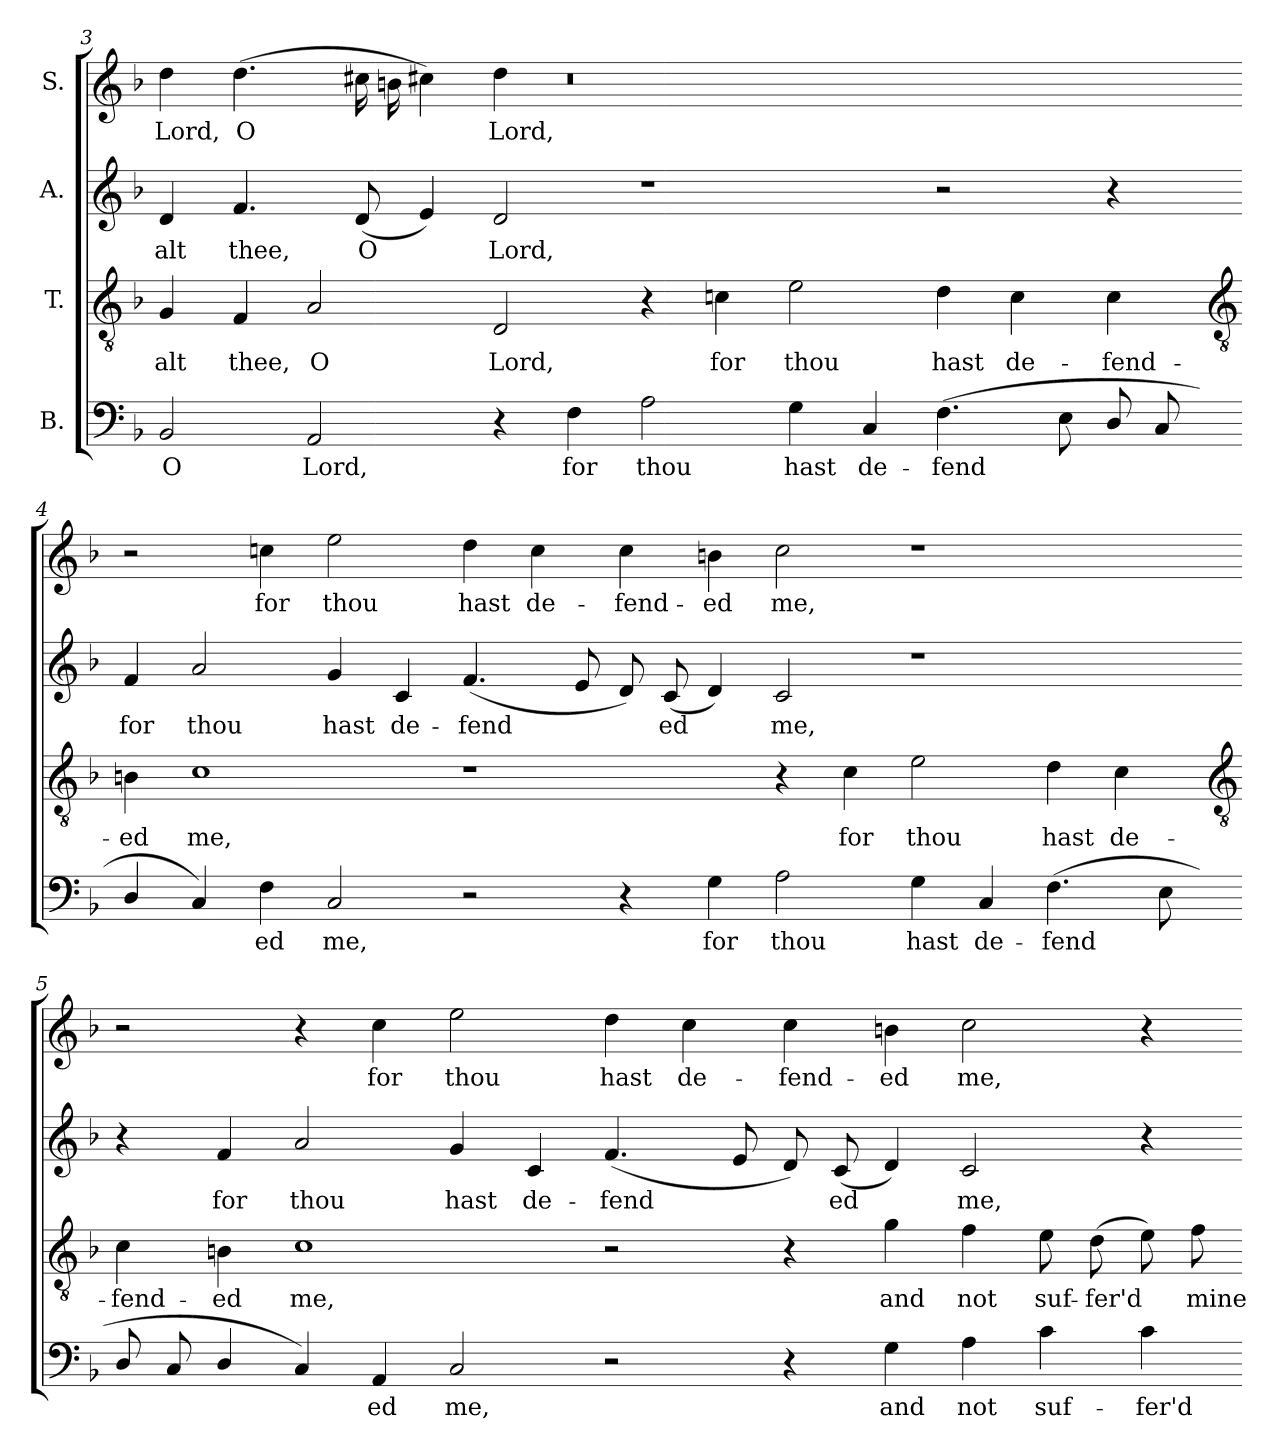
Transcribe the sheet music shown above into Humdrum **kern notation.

**kern	**text	**kern	**text	**kern	**text	**kern	**text
*part4	*part4	*part3	*part3	*part2	*part2	*part1	*part1
*staff4	*staff4	*staff3	*staff3	*staff2	*staff2	*staff1	*staff1
*I"B.	*	*I"T.	*	*I"A.	*	*I"S.	*
!!LO:LB:g=z
*clefF4	*	*clefGv2	*	*clefG2	*	*clefG2	*
*k[b-]	*	*k[b-]	*	*k[b-]	*	*k[b-]	*
*F:	*	*F:	*	*F:	*	*F:	*
=3	=3	=3	=3	=3	=3	=3	=3
!	!LO:LY:b	!	!LO:LY:b	!	!LO:LY:b	!	!LO:LY:b
2BB-	O	4G	-alt	4d	-alt	4dd	Lord,
!	!	!	!LO:LY:b	!	!LO:LY:b	!	!LO:LY:b
.	.	4F	thee,	4.f	thee,	(>4.dd	O
!	!LO:LY:b	!	!LO:LY:b	!	!	!	!
2AA	Lord,	2A	O	.	.	.	.
!	!	!	!	!	!LO:LY:b	!	!
.	.	.	.	(<8d	O	16cc#X	.
.	.	.	.	.	.	16bn	.
.	.	.	.	4e)	.	4cc#X)	.
!	!	!	!LO:LY:b	!	!LO:LY:b	!	!LO:LY:b
4r	.	2D	Lord,	2d	Lord,	4dd	Lord,
!	!LO:LY:b	!	!	!	!	!	!
4F	for	.	.	.	.	0r	.
!	!LO:LY:b	!	!	!	!	!	!
2A	thou	4r	.	1r	.	.	.
!	!	!	!LO:LY:b	!	!	!	!
.	.	4cn	for	.	.	.	.
!	!LO:LY:b	!	!LO:LY:b	!	!	!	!
4G	hast	2e	thou	.	.	.	.
!	!LO:LY:b	!	!	!	!	!	!
4C	de-	.	.	.	.	.	.
!	!LO:LY:b	!	!LO:LY:b	!	!	!	!
(<4.F	-fend	4d	hast	2r	.	.	.
!	!	!	!LO:LY:b	!	!	!	!
.	.	4c	de-	.	.	.	.
8E	.	.	.	.	.	.	.
!	!	!	!LO:LY:b	!	!	!	!
8D/	.	4c	-fend-	4r	.	.	.
8C/	.	.	.	.	.	.	.
!!LO:LB:g=z
=4-	=4-	=4-	=4-	=4-	=4-	=4-	=4-
*	*	*clefGv2	*	*	*	*	*
!	!	!	!LO:LY:b	!	!LO:LY:b	!	!
4D/	.	4Bn	-ed	4f	for	2r	.
!	!	!	!LO:LY:b	!	!LO:LY:b	!	!
4C)	.	1c	me,	2a	thou	.	.
!	!LO:LY:b	!	!	!	!	!	!LO:LY:b
4F	ed	.	.	.	.	4cc	for
!	!LO:LY:b	!	!	!	!LO:LY:b	!	!LO:LY:b
2C	me,	.	.	4g	hast	2ee	thou
!	!	!	!	!	!LO:LY:b	!	!
.	.	.	.	4c	de-	.	.
!	!	!	!	!	!LO:LY:b	!	!LO:LY:b
2r	.	1r	.	(<4.f	-fend	4dd	hast
!	!	!	!	!	!	!	!LO:LY:b
.	.	.	.	.	.	4cc	de-
.	.	.	.	8e	.	.	.
!	!	!	!	!	!	!	!LO:LY:b
4r	.	.	.	8d)	.	4cc	-fend-
!	!	!	!	!	!LO:LY:b	!	!
.	.	.	.	(<8c	ed	.	.
!	!LO:LY:b	!	!	!	!	!	!LO:LY:b
4G	for	.	.	4d)	.	4bn	-ed
!	!LO:LY:b	!	!	!	!LO:LY:b	!	!LO:LY:b
2A	thou	4r	.	2c	me,	2cc	me,
!	!	!	!LO:LY:b	!	!	!	!
.	.	4c	for	.	.	.	.
!	!LO:LY:b	!	!LO:LY:b	!	!	!	!
4G	hast	2e	thou	1r	.	1r	.
!	!LO:LY:b	!	!	!	!	!	!
4C	de-	.	.	.	.	.	.
!	!LO:LY:b	!	!LO:LY:b	!	!	!	!
(<4.F	-fend	4d	hast	.	.	.	.
!	!	!	!LO:LY:b	!	!	!	!
.	.	4c	de-	.	.	.	.
8E	.	.	.	.	.	.	.
!!LO:LB:g=z
=5-	=5-	=5-	=5-	=5-	=5-	=5-	=5-
*	*	*clefGv2	*	*	*	*	*
!	!	!	!LO:LY:b	!	!	!	!
8D/	.	4c	-fend-	4r	.	2r	.
8C/	.	.	.	.	.	.	.
!	!	!	!LO:LY:b	!	!LO:LY:b	!	!
4D/	.	4Bn	-ed	4f	for	.	.
!	!	!	!LO:LY:b	!	!LO:LY:b	!	!
4C)	.	1c	me,	2a	thou	4r	.
!	!LO:LY:b	!	!	!	!	!	!LO:LY:b
4AA	ed	.	.	.	.	4cc	for
!	!LO:LY:b	!	!	!	!LO:LY:b	!	!LO:LY:b
2C	me,	.	.	4g	hast	2ee	thou
!	!	!	!	!	!LO:LY:b	!	!
.	.	.	.	4c	de-	.	.
!	!	!	!	!	!LO:LY:b	!	!LO:LY:b
2r	.	2r	.	(<4.f	-fend	4dd	hast
!	!	!	!	!	!	!	!LO:LY:b
.	.	.	.	.	.	4cc	de-
.	.	.	.	8e	.	.	.
!	!	!	!	!	!	!	!LO:LY:b
4r	.	4r	.	8d)	.	4cc	-fend-
!	!	!	!	!	!LO:LY:b	!	!
.	.	.	.	(<8c	ed	.	.
!	!LO:LY:b	!	!LO:LY:b	!	!	!	!LO:LY:b
4G	and	4g	and	4d)	.	4bn	-ed
!	!LO:LY:b	!	!LO:LY:b	!	!LO:LY:b	!	!LO:LY:b
4A	not	4f	not	2c	me,	2cc	me,
!	!LO:LY:b	!	!LO:LY:b	!	!	!	!
4c	suf-	8e	suf-	.	.	.	.
!	!	!	!LO:LY:b	!	!	!	!
.	.	(>8d	-fer'd	.	.	.	.
!	!LO:LY:b	!	!	!	!	!	!
4c	-fer'd	8e)	.	4r	.	4r	.
!	!	!	!LO:LY:b	!	!	!	!
.	.	8f	mine	.	.	.	.
=-	=-	=-	=-	=-	=-	=-	=-
*-	*-	*-	*-	*-	*-	*-	*-
